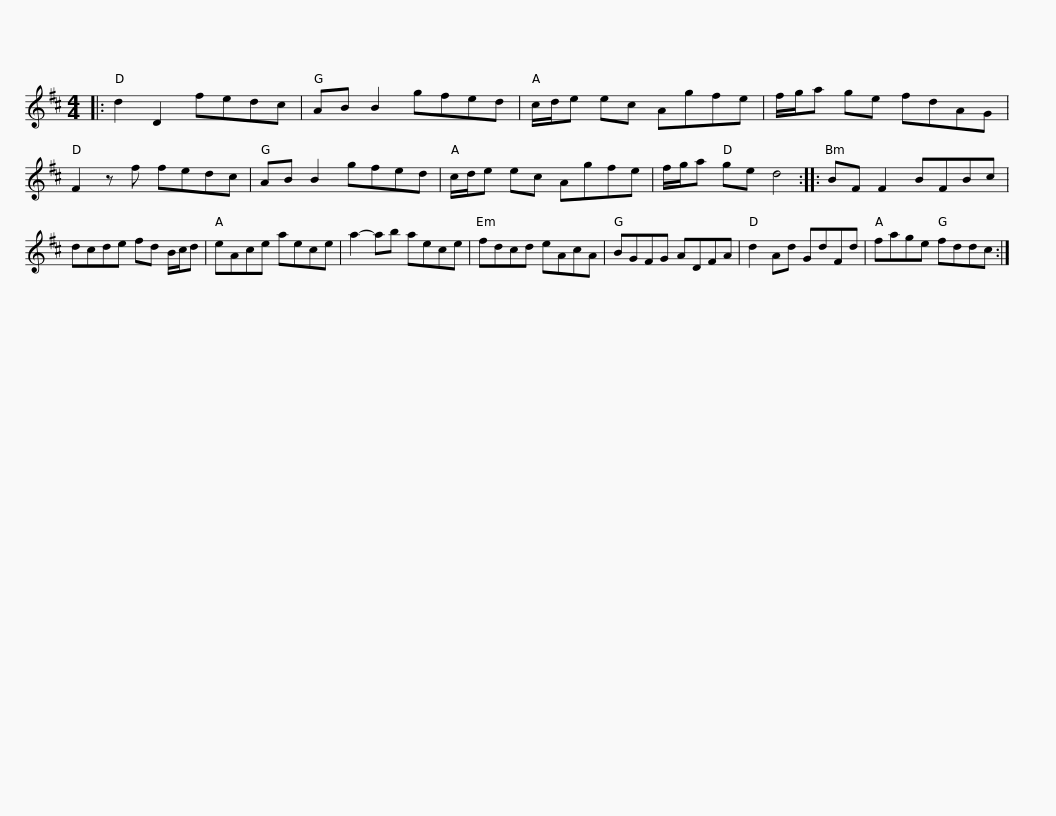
X:1
L:1/8
M:4/4
I:linebreak $
K:D
V:1 treble
V:1
|: d2 D2 fedc | AB B2 gfed | c/d/e ec Agfe | f/g/a ge fdAG | F2 z f fedc |$ %5
 AB B2 gfed | c/d/e ec Agfe | f/g/a ge d4 :: BF F2 BFBc | dcde fd B/c/d |$ %10
 eAce aece | a2- ab aece | fdcd eAcA | BGFG ADFA | d2 Ad GdFd |$ %15
 fage fddc :| %16
